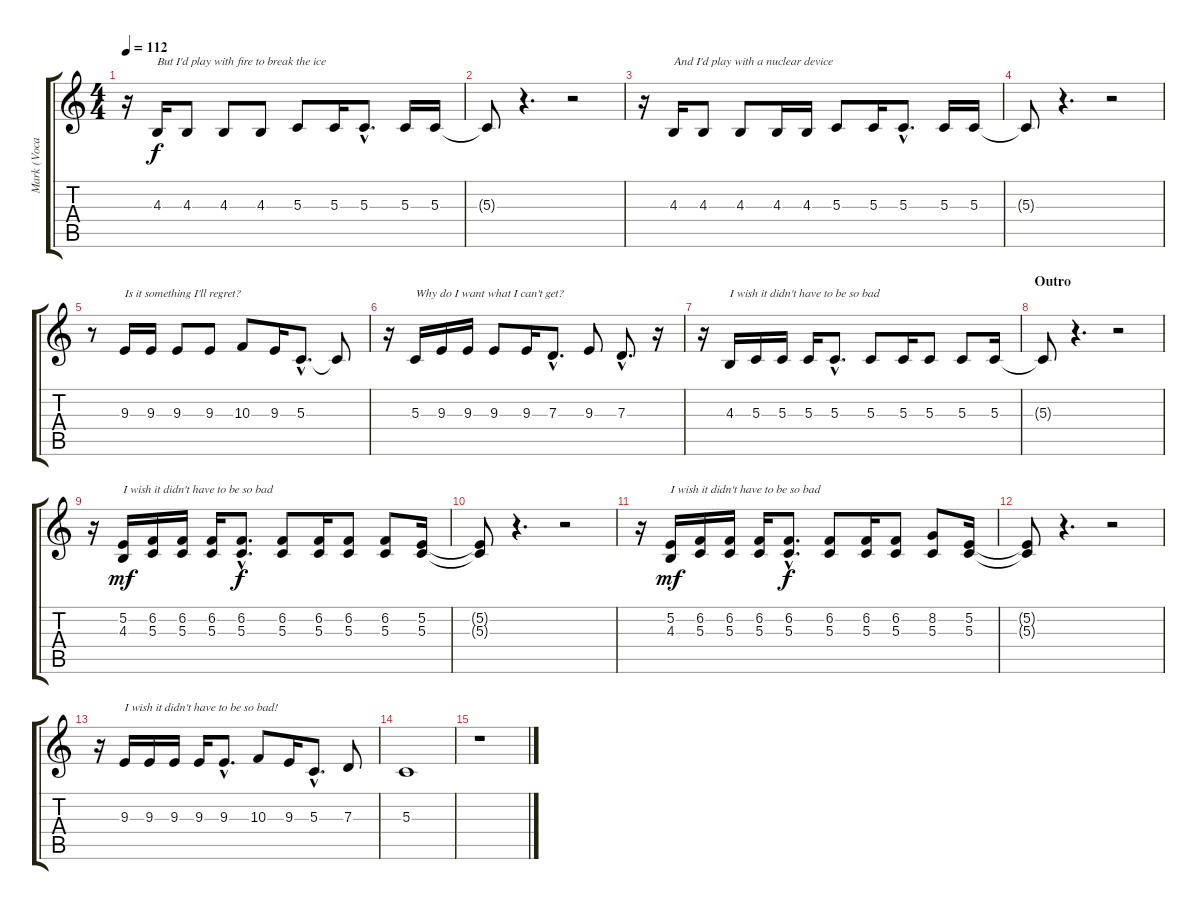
\track ("Mark (Vocal)" "Mark (Voca") {instrument electricgrandpiano}
\staff {score tabs}
\tuning (E4 B3 G3 D3 A2 E2) {hide}
\ts (4 4)
\tempo 112
\clef g2
\ks c
r.16{dy f} 4.3.16{txt "But I'd play with fire to break the ice"} 4.3.8 4.3.8 4.3.8 5.3.8 5.3.16 5.3{hac}.8{d} 5.3.16 5.3.16 |
5.3{t}.8 r.4{d} r.2 |
r.16 4.3.16{txt "And I'd play with a nuclear device"} 4.3.8 4.3.8 4.3.16 4.3.16 5.3.8 5.3.16 5.3{hac}.8{d} 5.3.16 5.3.16 |
5.3{t}.8 r.4{d} r.2 |
r.8 9.3.16{txt "Is it something I'll regret?"} 9.3.16 9.3.8 9.3.8 10.3.8 9.3.16 5.3{hac}.8{d} 5.3{t}.8 |
r.16 5.3.16{txt "Why do I want what I can't get?"} 9.3.16 9.3.16 9.3.8 9.3.16 7.3{hac}.8{d} 9.3.8 7.3{hac}.8{d} r.16 |
r.16 4.3.16{txt "I wish it didn't have to be so bad"} 5.3.16 5.3.16 5.3.16 5.3{hac}.8{d} 5.3.8 5.3.16 5.3.8 5.3.8 5.3.16 |
\section ("" "Outro")
5.3{t}.8 r.4{d} r.2 |
r.16 (5.2 4.3).16{txt "I wish it didn't have to be so bad" dy mf} (6.2 5.3).16 (6.2 5.3).16 (6.2 5.3).16 (6.2{hac} 5.3{hac}).8{d dy f} (6.2 5.3).8 (6.2 5.3).16 (6.2 5.3).8 (6.2 5.3).8 (5.2 5.3).16 |
(5.2{t} 5.3{t}).8 r.4{d} r.2 |
r.16 (5.2 4.3).16{txt "I wish it didn't have to be so bad" dy mf} (6.2 5.3).16 (6.2 5.3).16 (6.2 5.3).16 (6.2{hac} 5.3{hac}).8{d dy f} (6.2 5.3).8 (6.2 5.3).16 (6.2 5.3).8 (8.2 5.3).8 (5.2 5.3).16 |
(5.2{t} 5.3{t}).8 r.4{d} r.2 |
r.16 9.3.16{txt "I wish it didn't have to be so bad!"} 9.3.16 9.3.16 9.3.16 9.3{hac}.8{d} 10.3.8 9.3.16 5.3{hac}.8{d} 7.3.8 |
5.3.1 |
r.1
